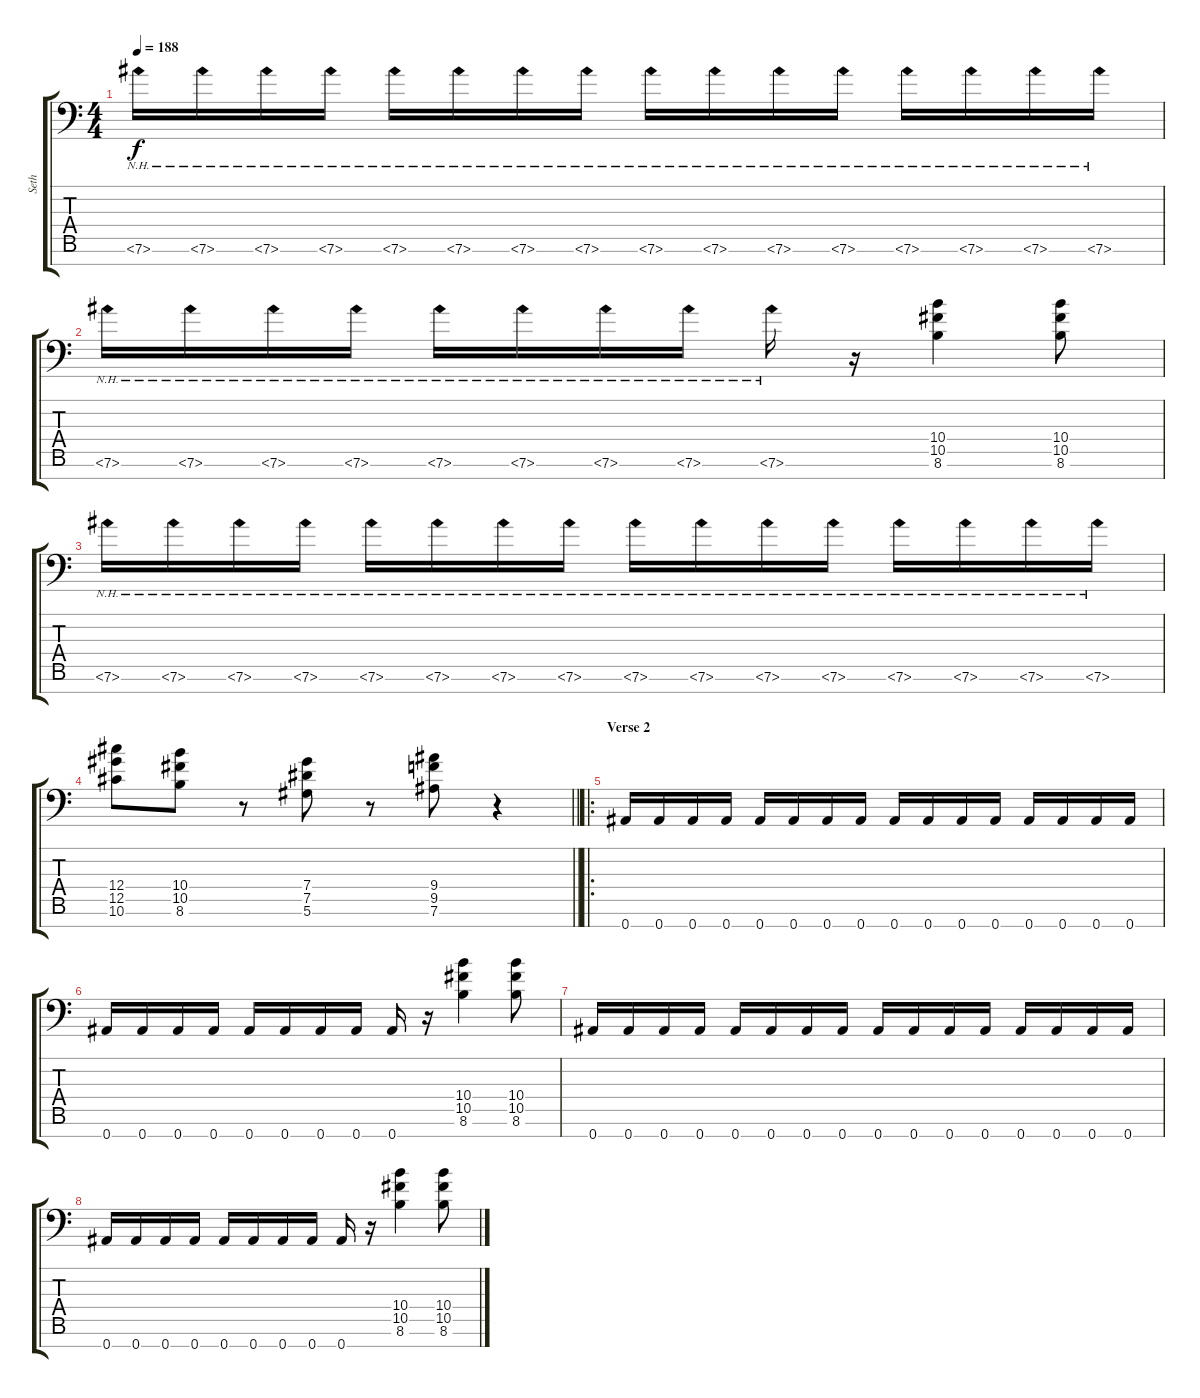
\track ("Seth" "Seth") {instrument overdrivenguitar}
\staff {score tabs}
\tuning (Eb4 Bb3 Gb3 Db3 Ab2 Eb2 Bb1) {hide}
\ts (4 4)
\tempo 188
\clef f4
\ks c
7.6{nh}.16{dy f} 7.6{nh}.16 7.6{nh}.16 7.6{nh}.16 7.6{nh}.16 7.6{nh}.16 7.6{nh}.16 7.6{nh}.16 7.6{nh}.16 7.6{nh}.16 7.6{nh}.16 7.6{nh}.16 7.6{nh}.16 7.6{nh}.16 7.6{nh}.16 7.6{nh}.16 |
7.6{nh}.16 7.6{nh}.16 7.6{nh}.16 7.6{nh}.16 7.6{nh}.16 7.6{nh}.16 7.6{nh}.16 7.6{nh}.16 7.6{nh}.16 r.16 (10.4 10.5 8.6).4 (10.4 10.5 8.6).8 |
7.6{nh}.16 7.6{nh}.16 7.6{nh}.16 7.6{nh}.16 7.6{nh}.16 7.6{nh}.16 7.6{nh}.16 7.6{nh}.16 7.6{nh}.16 7.6{nh}.16 7.6{nh}.16 7.6{nh}.16 7.6{nh}.16 7.6{nh}.16 7.6{nh}.16 7.6{nh}.16 |
\barLineRight lightlight
(12.4 12.5 10.6).8 (10.4 10.5 8.6).8 r.8 (7.4 7.5 5.6).8 r.8 (9.4 9.5 7.6).8 r.4 |
\ro
\section ("" "Verse 2")
0.7.16 0.7.16 0.7.16 0.7.16 0.7.16 0.7.16 0.7.16 0.7.16 0.7.16 0.7.16 0.7.16 0.7.16 0.7.16 0.7.16 0.7.16 0.7.16 |
0.7.16 0.7.16 0.7.16 0.7.16 0.7.16 0.7.16 0.7.16 0.7.16 0.7.16 r.16 (10.4 10.5 8.6).4 (10.4 10.5 8.6).8 |
0.7.16 0.7.16 0.7.16 0.7.16 0.7.16 0.7.16 0.7.16 0.7.16 0.7.16 0.7.16 0.7.16 0.7.16 0.7.16 0.7.16 0.7.16 0.7.16 |
0.7.16 0.7.16 0.7.16 0.7.16 0.7.16 0.7.16 0.7.16 0.7.16 0.7.16 r.16 (10.4 10.5 8.6).4 (10.4 10.5 8.6).8
